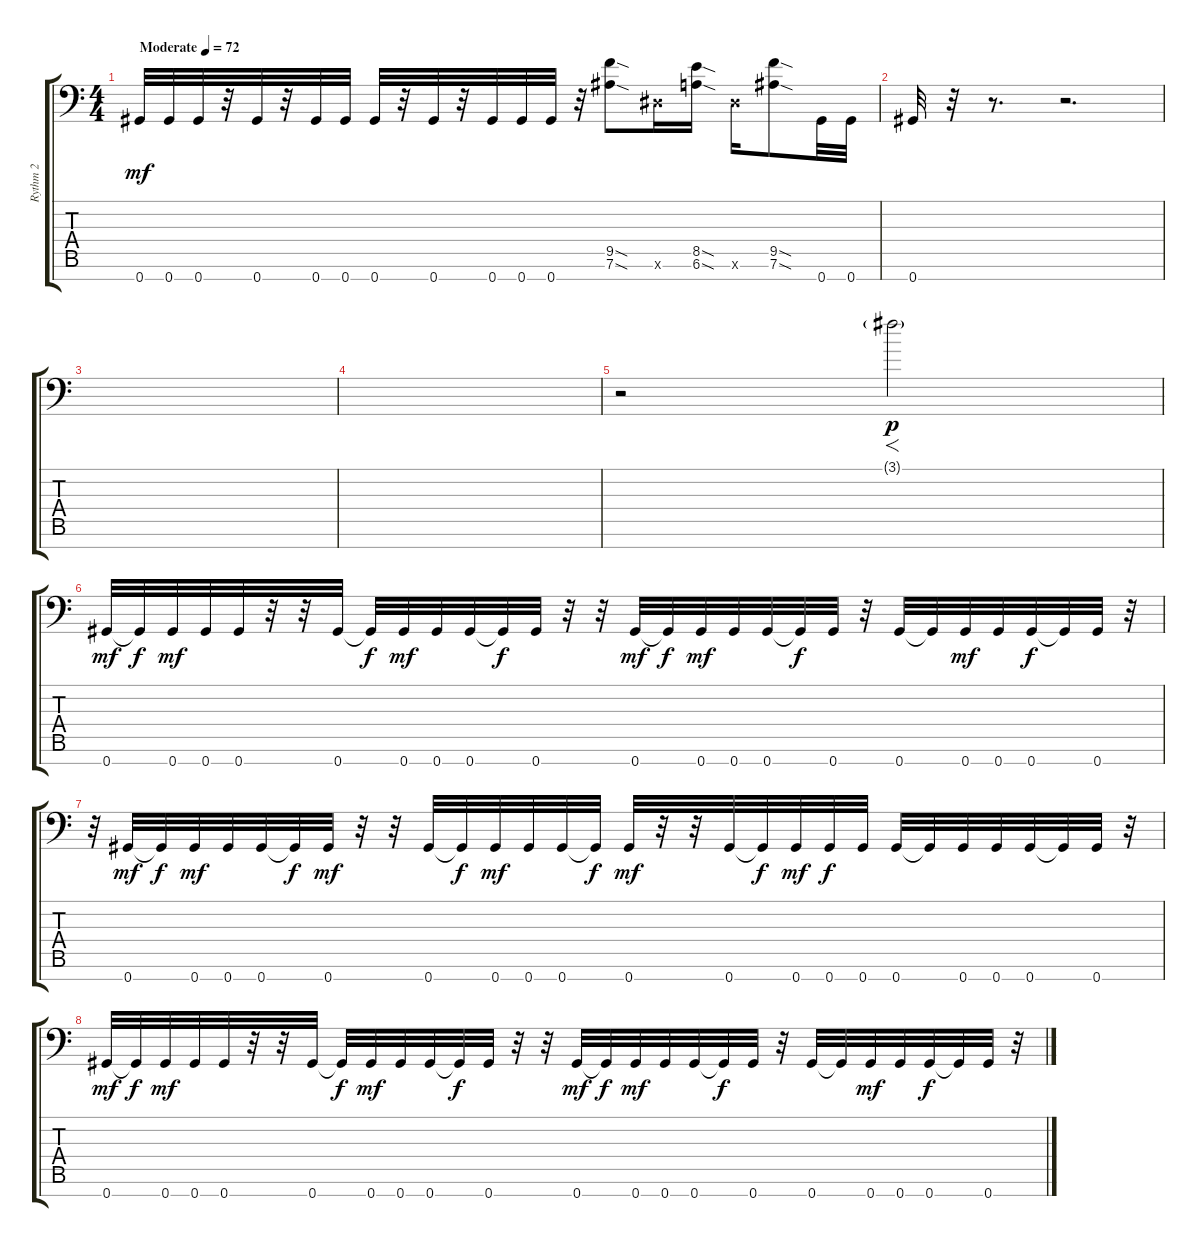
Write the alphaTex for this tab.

\track ("Rythm 2" "Rythm 2") {instrument distortionguitar}
\staff {score tabs}
\tuning (Eb4 Bb3 Gb3 Db3 Ab2 Eb2 Ab1) {hide}
\ts (4 4)
\tempo (72 "Moderate")
\clef f4
\ks c
0.7.32{dy mf instrument distortionguitar} 0.7.32 0.7.32 r.32 0.7.32 r.32 0.7.32 0.7.32 0.7.32 r.32 0.7.32 r.32 0.7.32 0.7.32 0.7.32 r.32 (9.5{sod} 7.6{sod}).8 0.6{x}.16 (8.5{sod} 6.6{sod}).16 0.6{x}.16 (9.5{sod} 7.6{sod}).8 0.7.32 0.7.32 |
0.7.32 r.32 r.8{d} r.2{d} |
|
|
r.2 3.1{g}.2{f dy p} |
0.7.32{dy mf} 0.7{t}.32{dy f} 0.7.32{dy mf} 0.7.32 0.7.32 r.32 r.32 0.7.32 0.7{t}.32{dy f} 0.7.32{dy mf} 0.7.32 0.7.32 0.7{t}.32{dy f} 0.7.32 r.32 r.32 0.7.32{dy mf} 0.7{t}.32{dy f} 0.7.32{dy mf} 0.7.32 0.7.32 0.7{t}.32{dy f} 0.7.32 r.32 0.7.32 0.7{t}.32 0.7.32{dy mf} 0.7.32 0.7.32{dy f} 0.7{t}.32 0.7.32 r.32 |
r.32 0.7.32{dy mf} 0.7{t}.32{dy f} 0.7.32{dy mf} 0.7.32 0.7.32 0.7{t}.32{dy f} 0.7.32{dy mf} r.32 r.32 0.7.32 0.7{t}.32{dy f} 0.7.32{dy mf} 0.7.32 0.7.32 0.7{t}.32{dy f} 0.7.32{dy mf} r.32 r.32 0.7.32 0.7{t}.32{dy f} 0.7.32{dy mf} 0.7.32{dy f} 0.7.32 0.7.32 0.7{t}.32 0.7.32 0.7.32 0.7.32 0.7{t}.32 0.7.32 r.32 |
0.7.32{dy mf} 0.7{t}.32{dy f} 0.7.32{dy mf} 0.7.32 0.7.32 r.32 r.32 0.7.32 0.7{t}.32{dy f} 0.7.32{dy mf} 0.7.32 0.7.32 0.7{t}.32{dy f} 0.7.32 r.32 r.32 0.7.32{dy mf} 0.7{t}.32{dy f} 0.7.32{dy mf} 0.7.32 0.7.32 0.7{t}.32{dy f} 0.7.32 r.32 0.7.32 0.7{t}.32 0.7.32{dy mf} 0.7.32 0.7.32{dy f} 0.7{t}.32 0.7.32 r.32
